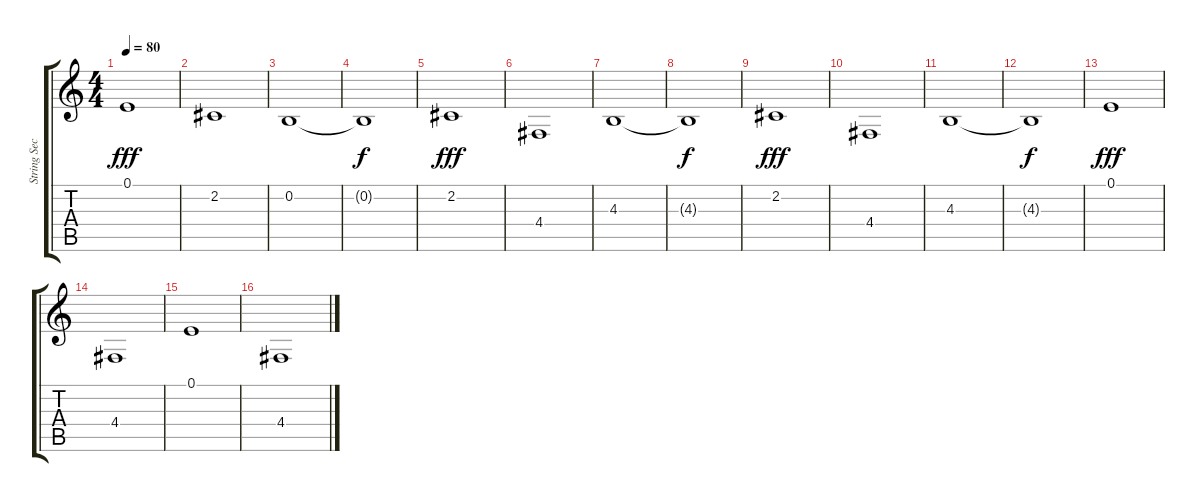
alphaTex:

\track ("String Section" "String Sec") {instrument tremolostrings}
\staff {score tabs}
\tuning (E4 B3 G3 D3 A2 E2) {hide}
\ts (4 4)
\tempo 80
\clef g2
\ks c
0.1.1{dy fff} |
2.2.1 |
0.2.1 |
0.2{t}.1{dy f} |
2.2.1{dy fff} |
4.4.1 |
4.3.1 |
4.3{t}.1{dy f} |
2.2.1{dy fff} |
4.4.1 |
4.3.1 |
4.3{t}.1{dy f} |
0.1.1{dy fff} |
4.4.1 |
0.1.1 |
4.4.1
